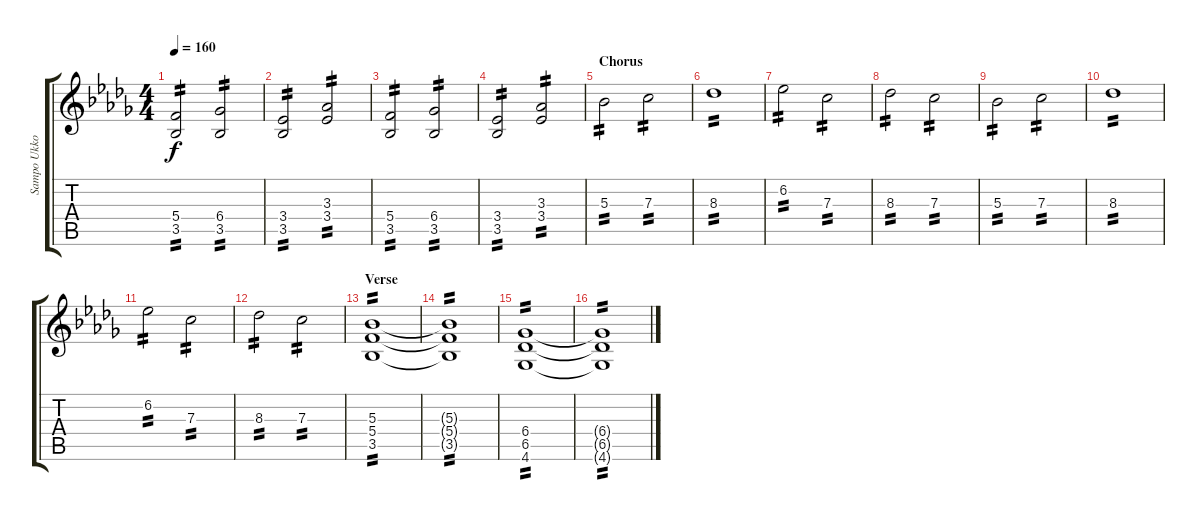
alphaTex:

\track ("Sampo Ukkola (rhythm)" "Sampo Ukko") {instrument distortionguitar}
\staff {score tabs}
\tuning (D4 A3 F3 C3 G2 D2) {hide}
\ts (4 4)
\tempo 160
\clef g2
\ks bbminor
(5.4 3.5).2{tp 2 dy f} (6.4 3.5).2{tp 2} |
(3.4 3.5).2{tp 2} (3.3 3.4).2{tp 2} |
(5.4 3.5).2{tp 2} (6.4 3.5).2{tp 2} |
(3.4 3.5).2{tp 2} (3.3 3.4).2{tp 2} |
\section ("" "Chorus")
5.3.2{tp 2} 7.3.2{tp 2} |
8.3.1{tp 2} |
6.2.2{tp 2} 7.3.2{tp 2} |
8.3.2{tp 2} 7.3.2{tp 2} |
5.3.2{tp 2} 7.3.2{tp 2} |
8.3.1{tp 2} |
6.2.2{tp 2} 7.3.2{tp 2} |
8.3.2{tp 2} 7.3.2{tp 2} |
\section ("" "Verse")
(5.3 5.4 3.5).1{tp 2} |
(5.3{t} 5.4{t} 3.5{t}).1{tp 2} |
(6.4 6.5 4.6).1{tp 2} |
(6.4{t} 6.5{t} 4.6{t}).1{tp 2}
